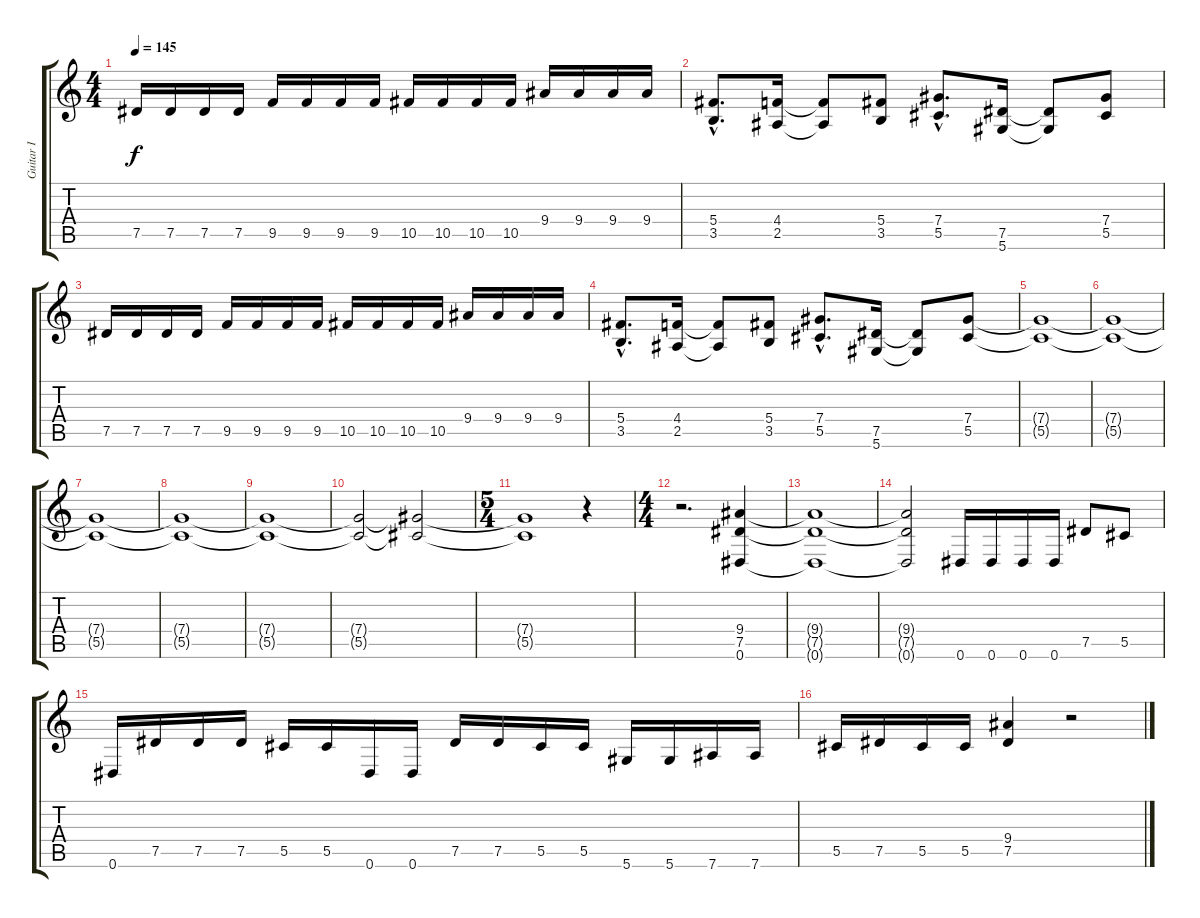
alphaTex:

\track ("Guitar I" "Guitar I") {instrument distortionguitar}
\staff {score tabs}
\tuning (Eb4 Bb3 Gb3 Db3 Ab2 Eb2) {hide}
\ts (4 4)
\tempo 145
\clef g2
\ks c
7.5.16{dy f} 7.5.16 7.5.16 7.5.16 9.5.16 9.5.16 9.5.16 9.5.16 10.5.16 10.5.16 10.5.16 10.5.16 9.4.16 9.4.16 9.4.16 9.4.16 |
(5.4{hac} 3.5{hac}).8{d} (4.4 2.5).16 (4.4{t} 2.5{t}).8 (5.4 3.5).8 (7.4{hac} 5.5{hac}).8{d} (7.5 5.6).16 (7.5{t} 5.6{t}).8 (7.4 5.5).8 |
7.5.16 7.5.16 7.5.16 7.5.16 9.5.16 9.5.16 9.5.16 9.5.16 10.5.16 10.5.16 10.5.16 10.5.16 9.4.16 9.4.16 9.4.16 9.4.16 |
(5.4{hac} 3.5{hac}).8{d} (4.4 2.5).16 (4.4{t} 2.5{t}).8 (5.4 3.5).8 (7.4{hac} 5.5{hac}).8{d} (7.5 5.6).16 (7.5{t} 5.6{t}).8 (7.4 5.5).8 |
(7.4{t} 5.5{t}).1 |
(7.4{t} 5.5{t}).1 |
(7.4{t} 5.5{t}).1 |
(7.4{t} 5.5{t}).1 |
(7.4{t} 5.5{t}).1 |
(7.4{t} 5.5{t}).2 (7.4{t} 5.5{t}).2 |
\ts (5 4)
(7.4{t} 5.5{t}).1 r.4 |
\ts (4 4)
r.2{d} (9.4 7.5 0.6).4 |
(9.4{t} 7.5{t} 0.6{t}).1 |
(9.4{t} 7.5{t} 0.6{t}).2 0.6.16 0.6.16 0.6.16 0.6.16 7.5.8 5.5.8 |
0.6.16 7.5.16 7.5.16 7.5.16 5.5.16 5.5.16 0.6.16 0.6.16 7.5.16 7.5.16 5.5.16 5.5.16 5.6.16 5.6.16 7.6.16 7.6.16 |
5.5.16 7.5.16 5.5.16 5.5.16 (9.4 7.5).4 r.2
